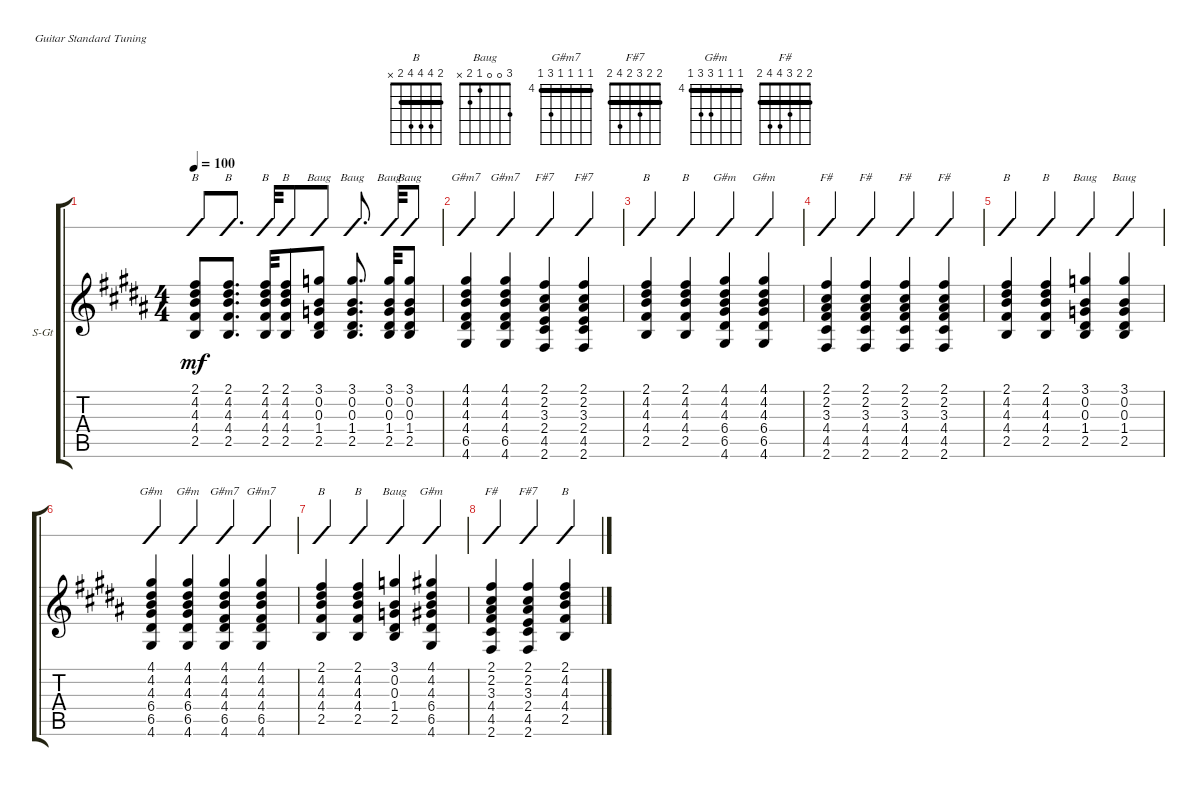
\defaultSystemsLayout 4
\bracketExtendMode groupsimilarinstruments
\firstSystemTrackNameOrientation horizontal
\otherSystemsTrackNameOrientation horizontal
\track ("Steel Guitar" "S-Gt") {instrument acousticguitarsteel}
\staff {score tabs slash}
\tuning (E4 B3 G3 D3 A2 E2)
\chord ("B" 2 4 4 4 2 x) {barre 2}
\chord ("Baug" 3 0 0 1 2 x)
\chord ("G#m7" 4 4 4 4 6 4) {firstfret 4 barre (4 4 4 4)}
\chord ("F#7" 2 2 3 2 4 2) {barre (2 2 2)}
\chord ("G#m" 4 4 4 6 6 4) {firstfret 4 barre (4 4 4)}
\chord ("F#" 2 2 3 4 4 2) {barre (2 2)}
\ts (4 4)
\tempo 100
\clef g2
\ks b
(2.5 4.4 4.3 4.2 2.1).8{ch "B" dy mf instrument acousticguitarsteel} (2.5 4.4 4.3 4.2 2.1).8{d ch "B"} (2.5 4.4 4.3 4.2 2.1).32{ch "B"} (2.5 4.4 4.3 4.2 2.1).8{ch "B"} (2.5 1.4 0.3 0.2 3.1).8{ch "Baug"} (2.5 1.4 0.3 0.2 3.1).8{d ch "Baug"} (2.5 1.4 0.3 0.2 3.1).32{ch "Baug"} (2.5 1.4 0.3 0.2 3.1).8{ch "Baug"} |
(4.6 6.5 4.4 4.3 4.2 4.1).4{ch "G#m7"} (4.6 6.5 4.4 4.3 4.2 4.1).4{ch "G#m7"} (2.6 4.5 2.4 3.3 2.2 2.1).4{ch "F#7"} (2.6 4.5 2.4 3.3 2.2 2.1).4{ch "F#7"} |
(2.5 4.4 4.3 4.2 2.1).4{ch "B"} (2.5 4.4 4.3 4.2 2.1).4{ch "B"} (4.6 6.5 6.4 4.3 4.2 4.1).4{ch "G#m"} (4.6 6.5 6.4 4.3 4.2 4.1).4{ch "G#m"} |
(2.6 4.5 4.4 3.3 2.2 2.1).4{ch "F#"} (2.6 4.5 4.4 3.3 2.2 2.1).4{ch "F#"} (2.6 4.5 4.4 3.3 2.2 2.1).4{ch "F#"} (2.6 4.5 4.4 3.3 2.2 2.1).4{ch "F#"} |
(2.5 4.4 4.3 4.2 2.1).4{ch "B"} (2.5 4.4 4.3 4.2 2.1).4{ch "B"} (2.5 1.4 0.3 0.2 3.1).4{ch "Baug"} (2.5 1.4 0.3 0.2 3.1).4{ch "Baug"} |
(4.6 6.5 6.4 4.3 4.2 4.1).4{ch "G#m"} (4.6 6.5 6.4 4.3 4.2 4.1).4{ch "G#m"} (4.6 6.5 4.4 4.3 4.2 4.1).4{ch "G#m7"} (4.6 6.5 4.4 4.3 4.2 4.1).4{ch "G#m7"} |
(2.5 4.4 4.3 4.2 2.1).4{ch "B"} (2.5 4.4 4.3 4.2 2.1).4{ch "B"} (2.5 1.4 0.3 0.2 3.1).4{ch "Baug"} (4.6 6.5 6.4 4.3 4.2 4.1).4{ch "G#m"} |
(2.6 4.5 4.4 3.3 2.2 2.1).4{ch "F#"} (2.6 4.5 2.4 3.3 2.2 2.1).4{ch "F#7"} (2.5 4.4 4.3 4.2 2.1).4{ch "B"}
